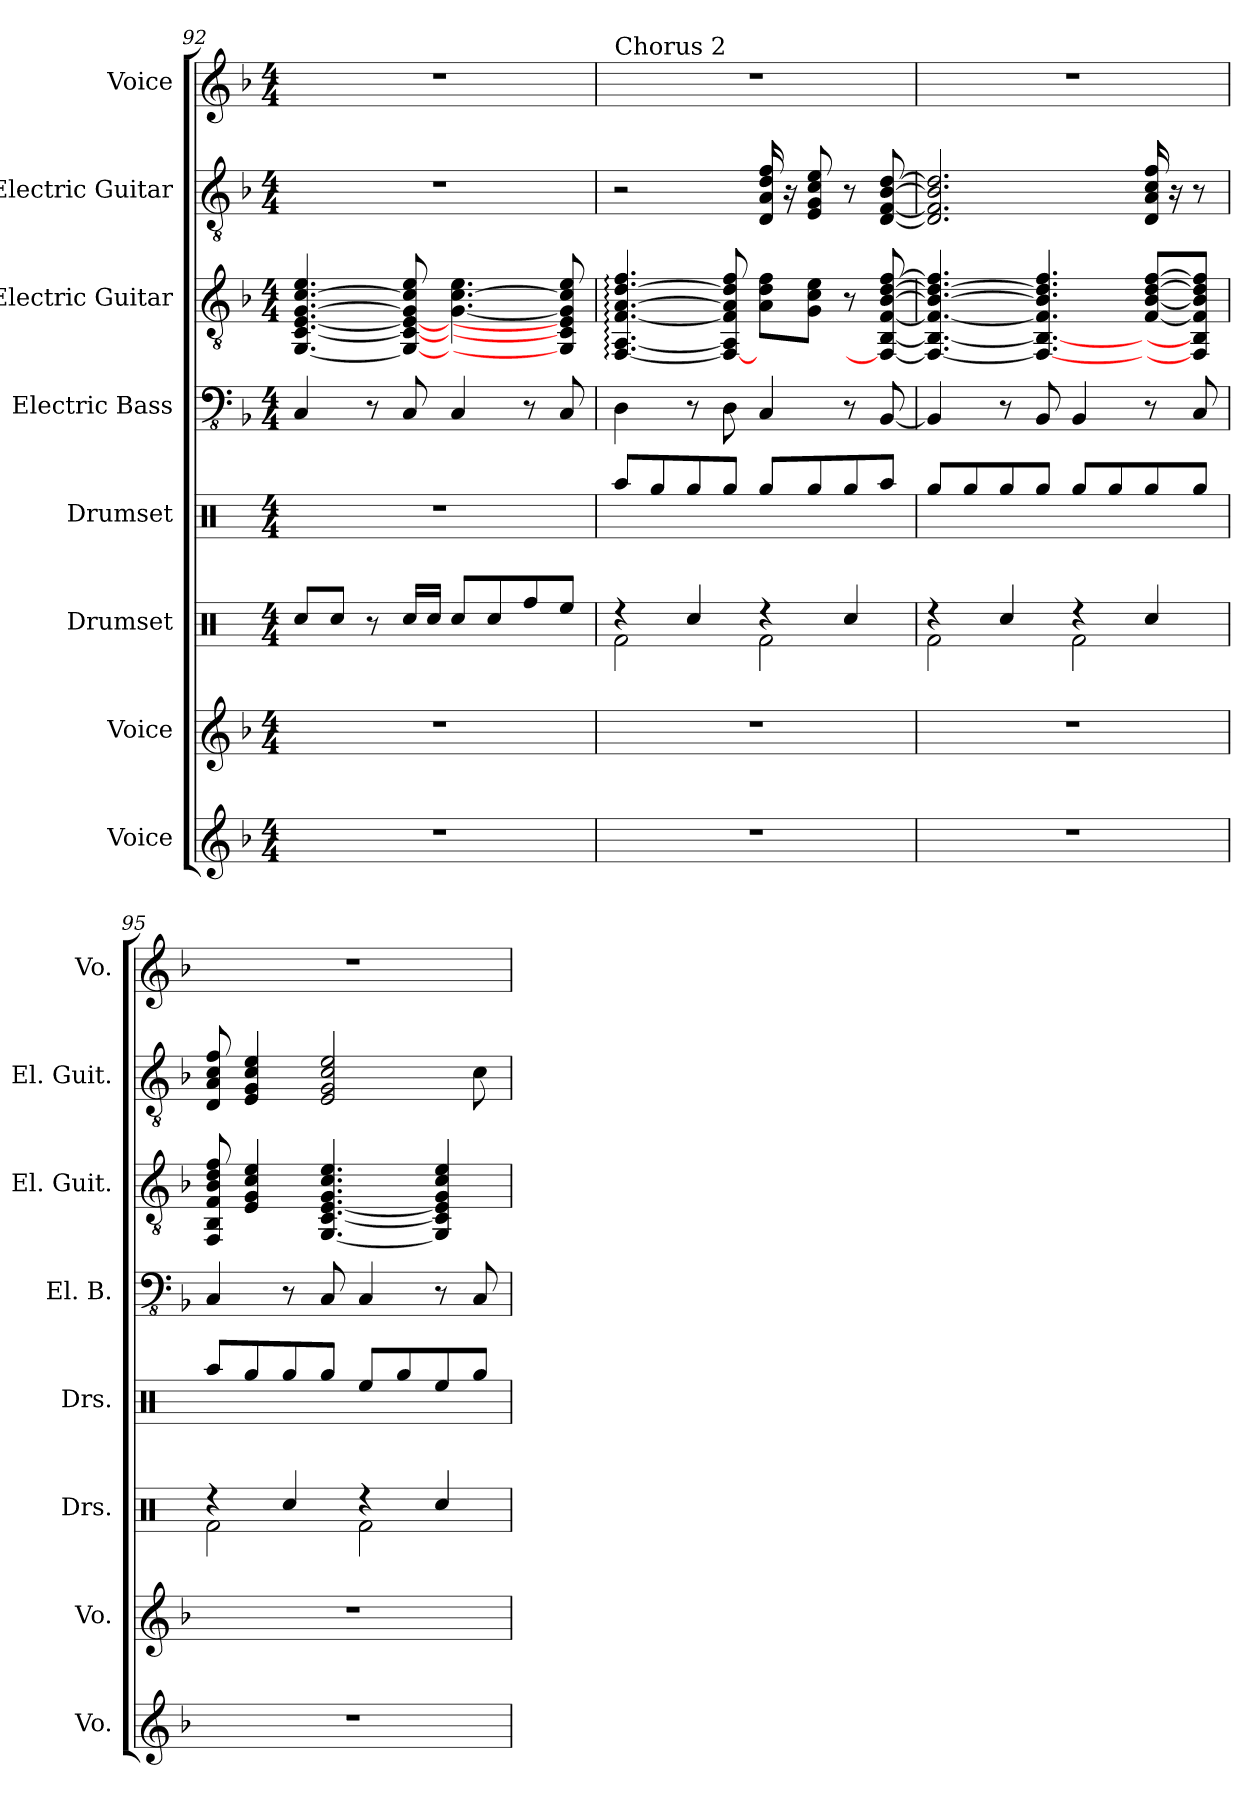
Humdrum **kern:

**kern	**kern	**kern	**kern	**kern	**kern	**kern	**kern
*part8	*part7	*part6	*part5	*part4	*part3	*part2	*part1
*staff8	*staff7	*staff6	*staff5	*staff4	*staff3	*staff2	*staff1
*I"Voice	*I"Voice	*I"Drumset	*I"Drumset	*I"Electric Bass	*I"Electric Guitar	*I"Electric Guitar	*I"Voice
*I'Vo.	*I'Vo.	*I'Drs.	*I'Drs.	*I'El. B.	*I'El. Guit.	*I'El. Guit.	*I'Vo.
*clefG2	*clefG2	*clefX	*clefX	*clefFv4	*clefGv2	*clefGv2	*clefG2
*k[b-]	*k[b-]	*k[]	*k[]	*k[b-]	*k[b-]	*k[b-]	*k[b-]
*M4/4	*M4/4	*M4/4	*M4/4	*M4/4	*M4/4	*M4/4	*M4/4
=92	=92	=92	=92	=92	=92	=92	=92
1r	1r	8Rcc/L	1r	4CC/	[4.GG/ [4.C/ [4.E/ [4.G/ [4.c/ 4.e/	1r	1r
.	.	8Rcc/J	.	.	.	.	.
.	.	8r	.	8r	.	.	.
.	.	16Rcc/LL	.	8CC/	8GG/_ 8C/_ 8E/_ 8G/] 8c/] 8e/	.	.
.	.	16Rcc/JJ	.	.	.	.	.
.	.	8Rcc/L	.	4CC/	[4.G\ [4.c\ 4.e\	.	.
.	.	8Rcc/	.	.	.	.	.
.	.	8Rff/	.	8r	.	.	.
.	.	8Ree/J	.	8CC/	8GG/] 8C/] 8E/] 8G/] 8c/] 8e/	.	.
!!LO:PB:g=z
=93	=93	=93	=93	=93	=93	=93	=93
*	*	*^	*	*	*	*	*
!	!	!	!	!	!	!	!	!LO:TX:a:t=Chorus 2
1r	1r	4r	2Rf\	8Raa/L	4DD\	[4.FF/: [4.AA/: [4.F/: [4.A/: [4.d/: 4.f/:	2r	1r
.	.	.	.	8Rgg/	.	.	.	.
.	.	4Rcc/	.	8Rgg/	8r	.	.	.
.	.	.	.	8Rgg/J	8DD\	8FF/_ 8AA/] 8F/] 8A/] 8d/] 8f/	.	.
.	.	4r	2Rf\	8Rgg/L	4CC/	8A\ 8d\ 8f\L	16D/ 16A/ 16d/ 16f/	.
.	.	.	.	.	.	.	16r	.
.	.	.	.	8Rgg/	.	8G\ 8c\ 8e\J	8E/ 8G/ 8c/ 8e/	.
.	.	4Rcc/	.	8Rgg/	8r	8r	8r	.
.	.	.	.	8Raa/J	[8BBB-/	8FF/_ [8BB-/ [8F/ [8B-/ [8d/ [8f/	[8D/ [8F/ [8B-/ [8d/	.
=94	=94	=94	=94	=94	=94	=94	=94	=94
1r	1r	4r	2Rf\	8Rgg/L	4BBB-/]	4.FF/_ 4.BB-/_ 4.F/_ 4.B-/_ 4.d/_ 4.f/]	2.D/] 2.F/] 2.B-/] 2.d/]	1r
.	.	.	.	8Rgg/	.	.	.	.
.	.	4Rcc/	.	8Rgg/	8r	.	.	.
.	.	.	.	8Rgg/J	8BBB-/	4.FF/_ 4.BB-/_ 4.F/] 4.B-/] 4.d/] 4.f/	.	.
.	.	4r	2Rf\	8Rgg/L	4BBB-/	.	.	.
.	.	.	.	8Rgg/	.	.	.	.
.	.	4Rcc/	.	8Rgg/	8r	[8F/ [8B-/ [8d/ [8f/L	16D/ 16A/ 16c/ 16f/	.
.	.	.	.	.	.	.	16r	.
.	.	.	.	8Rgg/J	8CC/	8FF/] 8BB-/] 8F/] 8B-/] 8d/] 8f/]J	8r	.
=95	=95	=95	=95	=95	=95	=95	=95	=95
1r	1r	4r	2Rf\	8Raa/L	4CC/	8FF/ 8BB-/ 8F/ 8B-/ 8d/ 8f/	8D/ 8A/ 8c/ 8f/	1r
.	.	.	.	8Rgg/	.	4E/ 4G/ 4c/ 4e/	4E/ 4G/ 4c/ 4e/	.
.	.	4Rcc/	.	8Rgg/	8r	.	.	.
.	.	.	.	8Rgg/J	8CC/	[4.GG/ [4.C/ [4.E/ 4.G/ 4.c/ 4.e/	2E/ 2G/ 2c/ 2e/	.
.	.	4r	2Rf\	8Ree/L	4CC/	.	.	.
.	.	.	.	8Rgg/	.	.	.	.
.	.	4Rcc/	.	8Ree/	8r	4GG/] 4C/] 4E/] 4G/ 4c/ 4e/	.	.
.	.	.	.	8Rgg/J	8CC/	.	8c\	.
*	*	*v	*v	*	*	*	*	*
=	=	=	=	=	=	=	=
*-	*-	*-	*-	*-	*-	*-	*-
